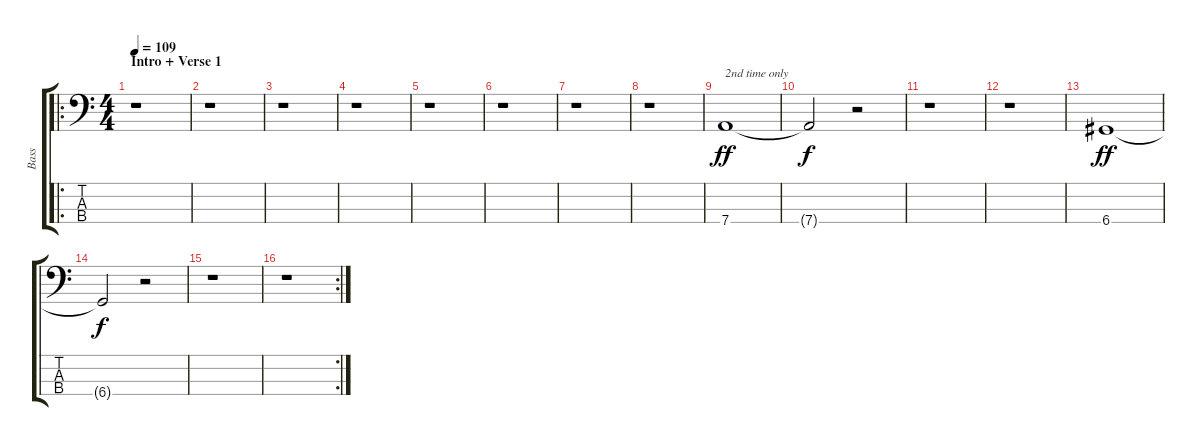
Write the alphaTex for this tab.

\track ("Bass" "Bass") {instrument electricbasspick}
\staff {score tabs}
\tuning (G2 D2 A1 D1) {hide}
\ro
\ts (4 4)
\section ("" "Intro + Verse 1")
\tempo 109
\tempo 105
\tempo 109
\clef f4
\ks c
r.1{dy ff instrument electricbasspick} |
r.1 |
r.1 |
r.1 |
r.1 |
r.1 |
r.1 |
r.1 |
7.4.1{txt "2nd time only"} |
7.4{t}.2{dy f} r.2 |
r.1 |
r.1 |
6.4.1{dy ff} |
6.4{t}.2{dy f} r.2 |
r.1 |
\rc 2
r.1
